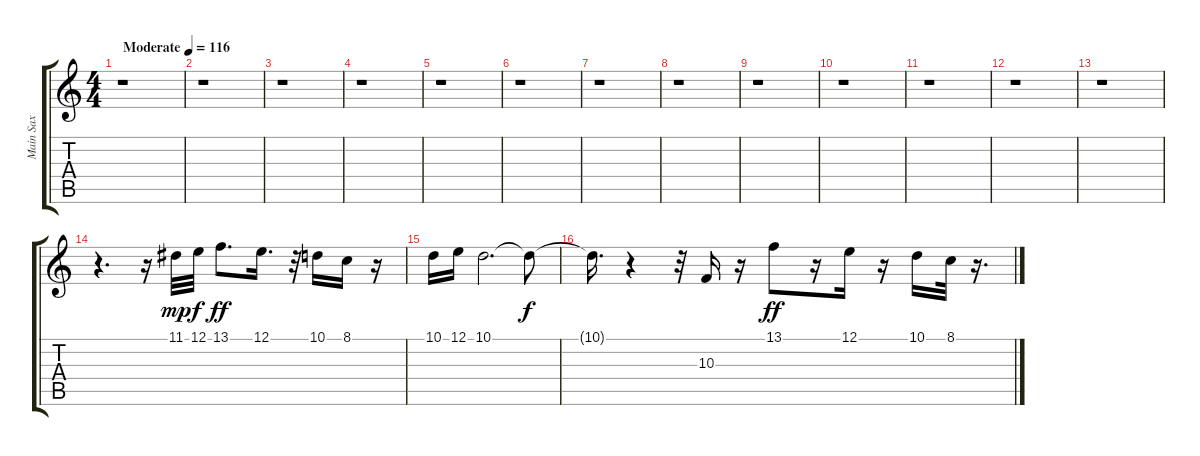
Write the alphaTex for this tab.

\track ("Main Sax" "Main Sax") {instrument tenorsax}
\staff {score tabs}
\tuning (E4 B3 G3 D3 A2 E2) {hide}
\ts (4 4)
\tempo (116 "Moderate")
\clef g2
\ks c
r.1{dy mp instrument tenorsax} |
r.1 |
r.1 |
r.1 |
r.1 |
r.1 |
r.1 |
r.1 |
r.1 |
r.1 |
r.1 |
r.1 |
r.1 |
r.4{d} r.16 11.1.32 12.1.32{dy f} 13.1.8{d dy ff} 12.1.16{d} r.32 10.1.16 8.1.16 r.16 |
10.1.16 12.1.16 10.1.2{d} 10.1{t}.8{dy f} |
10.1{t}.16{d} r.4 r.32 10.3.16 r.16 13.1.8{dy ff} r.16 12.1.16 r.16 10.1.16 8.1.32 r.16{d}
